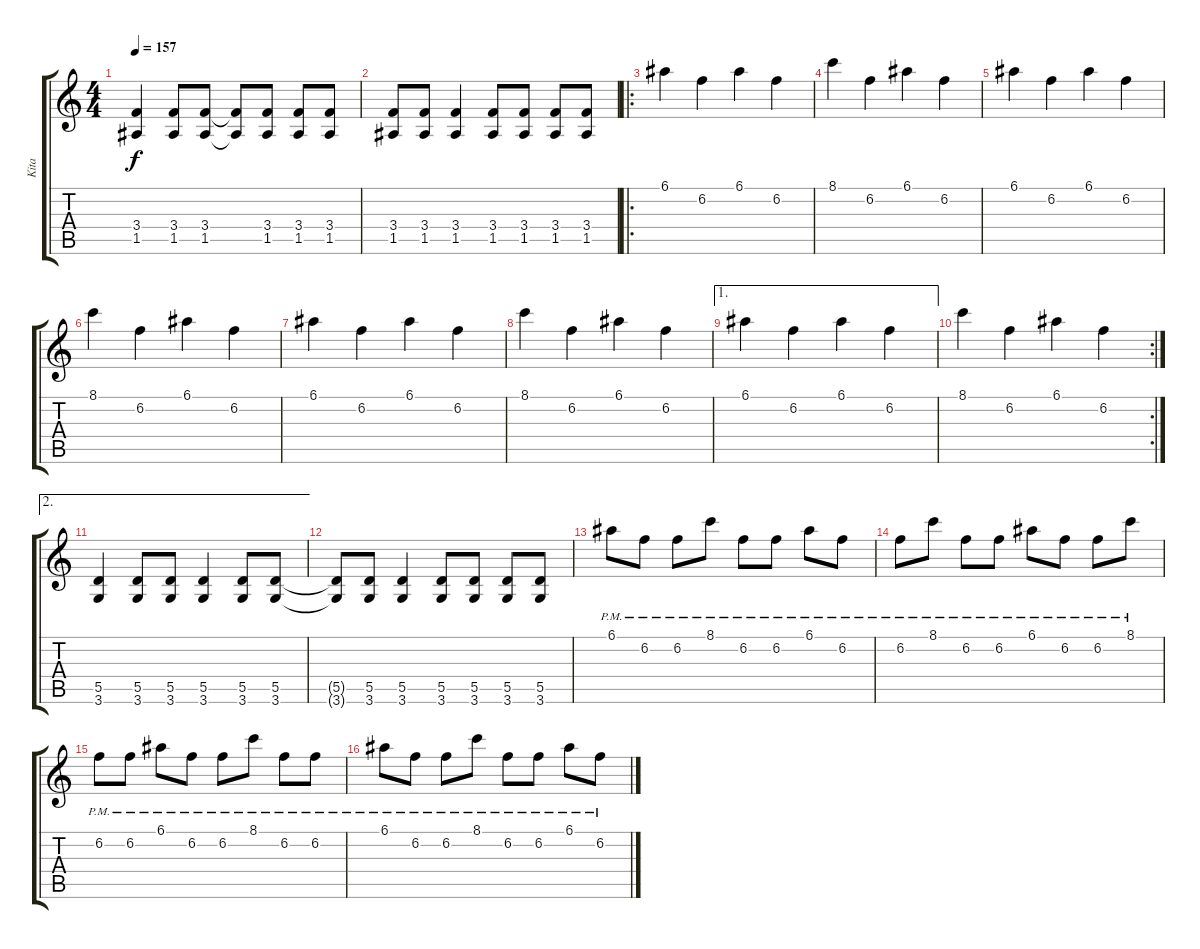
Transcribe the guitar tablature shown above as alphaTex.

\track ("Kita" "Kita") {instrument electricguitarjazz}
\staff {score tabs}
\tuning (E4 B3 G3 D3 A2 E2) {hide}
\ts (4 4)
\tempo 157
\clef g2
\ks c
(3.4 1.5).4{dy f} (3.4 1.5).8 (3.4 1.5).8 (3.4{t} 1.5{t}).8 (3.4 1.5).8 (3.4 1.5).8 (3.4 1.5).8 |
(3.4 1.5).8 (3.4 1.5).8 (3.4 1.5).4 (3.4 1.5).8 (3.4 1.5).8 (3.4 1.5).8 (3.4 1.5).8 |
\ro
6.1.4 6.2.4 6.1.4 6.2.4 |
8.1.4 6.2.4 6.1.4 6.2.4 |
6.1.4 6.2.4 6.1.4 6.2.4 |
8.1.4 6.2.4 6.1.4 6.2.4 |
6.1.4 6.2.4 6.1.4 6.2.4 |
8.1.4 6.2.4 6.1.4 6.2.4 |
\ae 1
6.1.4 6.2.4 6.1.4 6.2.4 |
\rc 2
8.1.4 6.2.4 6.1.4 6.2.4 |
\ae 2
(5.5 3.6).4 (5.5 3.6).8 (5.5 3.6).8 (5.5 3.6).4 (5.5 3.6).8 (5.5 3.6).8 |
(5.5{t} 3.6{t}).8 (5.5 3.6).8 (5.5 3.6).4 (5.5 3.6).8 (5.5 3.6).8 (5.5 3.6).8 (5.5 3.6).8 |
6.1{pm}.8 6.2{pm}.8 6.2{pm}.8 8.1{pm}.8 6.2{pm}.8 6.2{pm}.8 6.1{pm}.8 6.2{pm}.8 |
6.2{pm}.8 8.1{pm}.8 6.2{pm}.8 6.2{pm}.8 6.1{pm}.8 6.2{pm}.8 6.2{pm}.8 8.1{pm}.8 |
6.2{pm}.8 6.2{pm}.8 6.1{pm}.8 6.2{pm}.8 6.2{pm}.8 8.1{pm}.8 6.2{pm}.8 6.2{pm}.8 |
6.1{pm}.8 6.2{pm}.8 6.2{pm}.8 8.1{pm}.8 6.2{pm}.8 6.2{pm}.8 6.1{pm}.8 6.2{pm}.8
